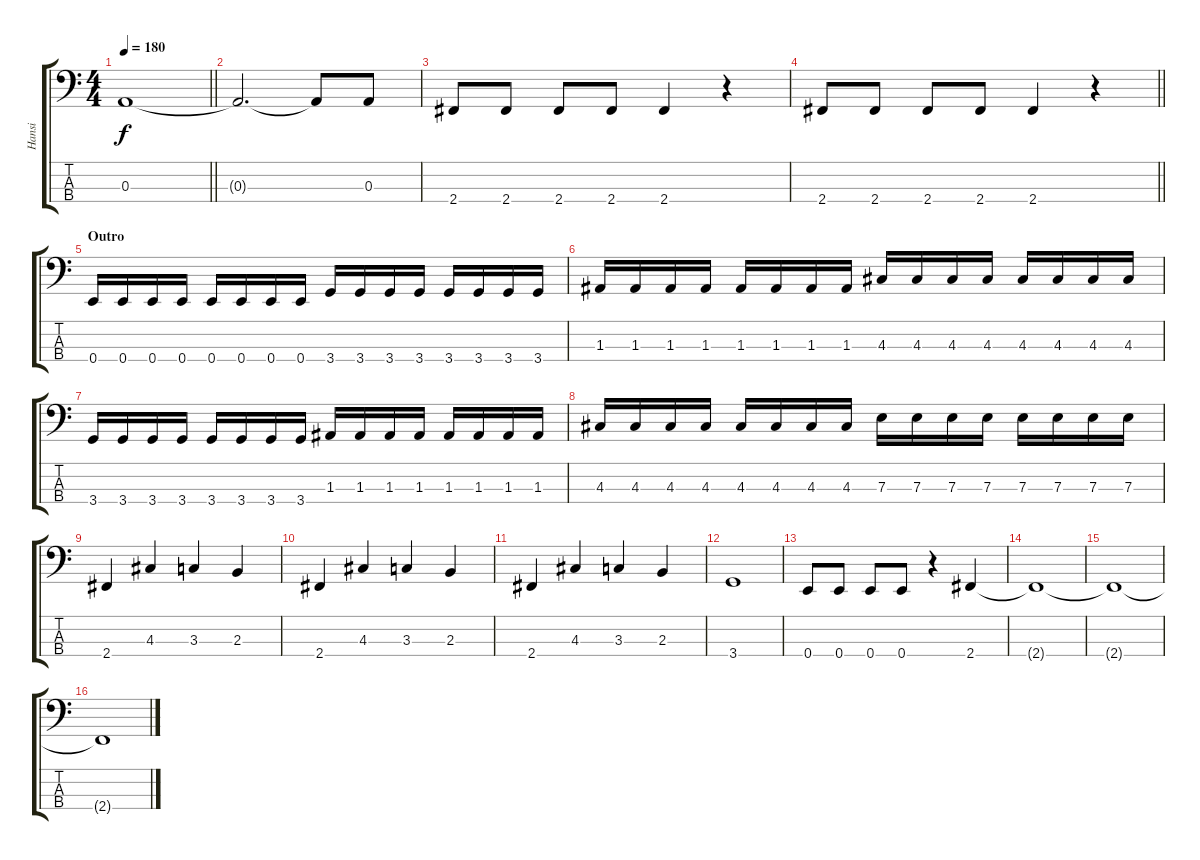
\track ("Hansi" "Hansi") {instrument electricbassfinger}
\staff {score tabs}
\tuning (G2 D2 A1 E1) {hide}
\ts (4 4)
\tempo 180
\clef f4
\barLineRight lightlight
\ks c
0.3.1{dy f} |
0.3{t}.2{d} 0.3{t}.8 0.3.8 |
2.4.8 2.4.8 2.4.8 2.4.8 2.4.4 r.4 |
\barLineRight lightlight
2.4.8 2.4.8 2.4.8 2.4.8 2.4.4 r.4 |
\section ("" "Outro")
0.4.16 0.4.16 0.4.16 0.4.16 0.4.16 0.4.16 0.4.16 0.4.16 3.4.16 3.4.16 3.4.16 3.4.16 3.4.16 3.4.16 3.4.16 3.4.16 |
1.3.16 1.3.16 1.3.16 1.3.16 1.3.16 1.3.16 1.3.16 1.3.16 4.3.16 4.3.16 4.3.16 4.3.16 4.3.16 4.3.16 4.3.16 4.3.16 |
3.4.16 3.4.16 3.4.16 3.4.16 3.4.16 3.4.16 3.4.16 3.4.16 1.3.16 1.3.16 1.3.16 1.3.16 1.3.16 1.3.16 1.3.16 1.3.16 |
4.3.16 4.3.16 4.3.16 4.3.16 4.3.16 4.3.16 4.3.16 4.3.16 7.3.16 7.3.16 7.3.16 7.3.16 7.3.16 7.3.16 7.3.16 7.3.16 |
2.4.4 4.3.4 3.3.4 2.3.4 |
2.4.4 4.3.4 3.3.4 2.3.4 |
2.4.4 4.3.4 3.3.4 2.3.4 |
3.4.1 |
0.4.8 0.4.8 0.4.8 0.4.8 r.4 2.4.4 |
2.4{t}.1 |
2.4{t}.1 |
2.4{t}.1
